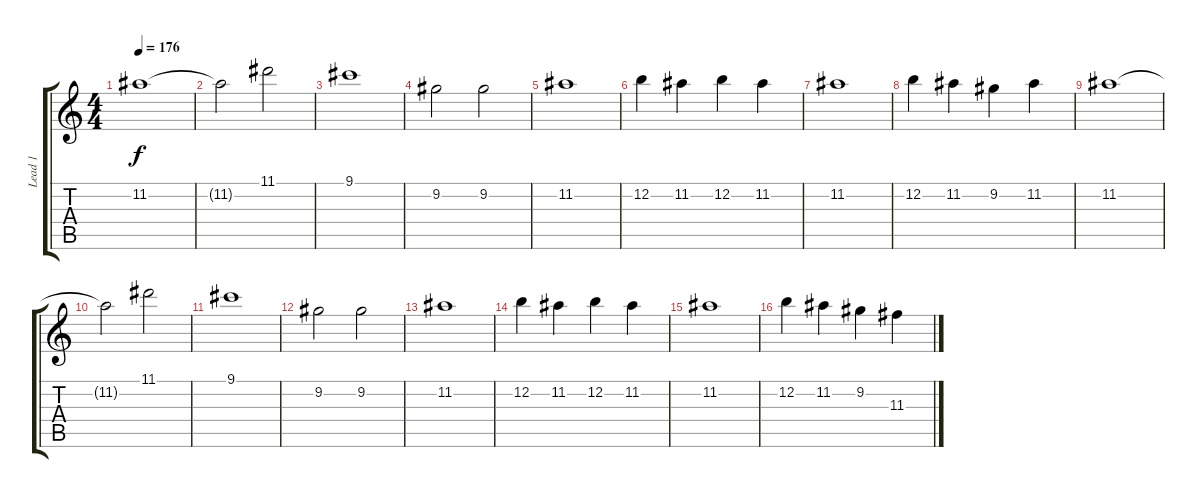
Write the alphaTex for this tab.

\track ("Lead 1" "Lead 1") {instrument distortionguitar}
\staff {score tabs}
\tuning (E4 B3 G3 D3 A2 E2) {hide}
\ts (4 4)
\tempo 176
\clef g2
\ks c
11.2.1{dy f} |
11.2{t}.2 11.1.2 |
9.1.1 |
9.2.2 9.2.2 |
11.2.1 |
12.2.4 11.2.4 12.2.4 11.2.4 |
11.2.1 |
12.2.4 11.2.4 9.2.4 11.2.4 |
11.2.1 |
11.2{t}.2 11.1.2 |
9.1.1 |
9.2.2 9.2.2 |
11.2.1 |
12.2.4 11.2.4 12.2.4 11.2.4 |
11.2.1 |
12.2.4 11.2.4 9.2.4 11.3.4
